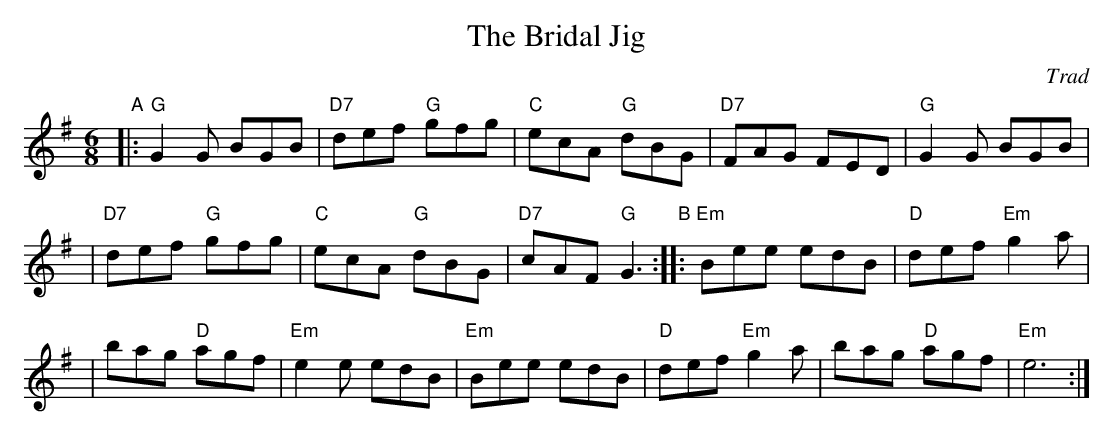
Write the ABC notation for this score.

X:1
T: The Bridal Jig
O: Trad
M: 6/8
L: 1/8
K: G
"A"|: "G"G2G BGB | "D7"def "G"gfg | "C"ecA "G"dBG | "D7"FAG FED | "G"G2G BGB |
| "D7"def "G"gfg | "C"ecA "G"dBG | "D7"cAF "G"G3 "B":: "Em"Bee edB | "D"def "Em"g2a |
| bag "D"agf | "Em"e2e edB | "Em"Bee edB | "D"def "Em"g2a | bag "D"agf | "Em"e6 :|
